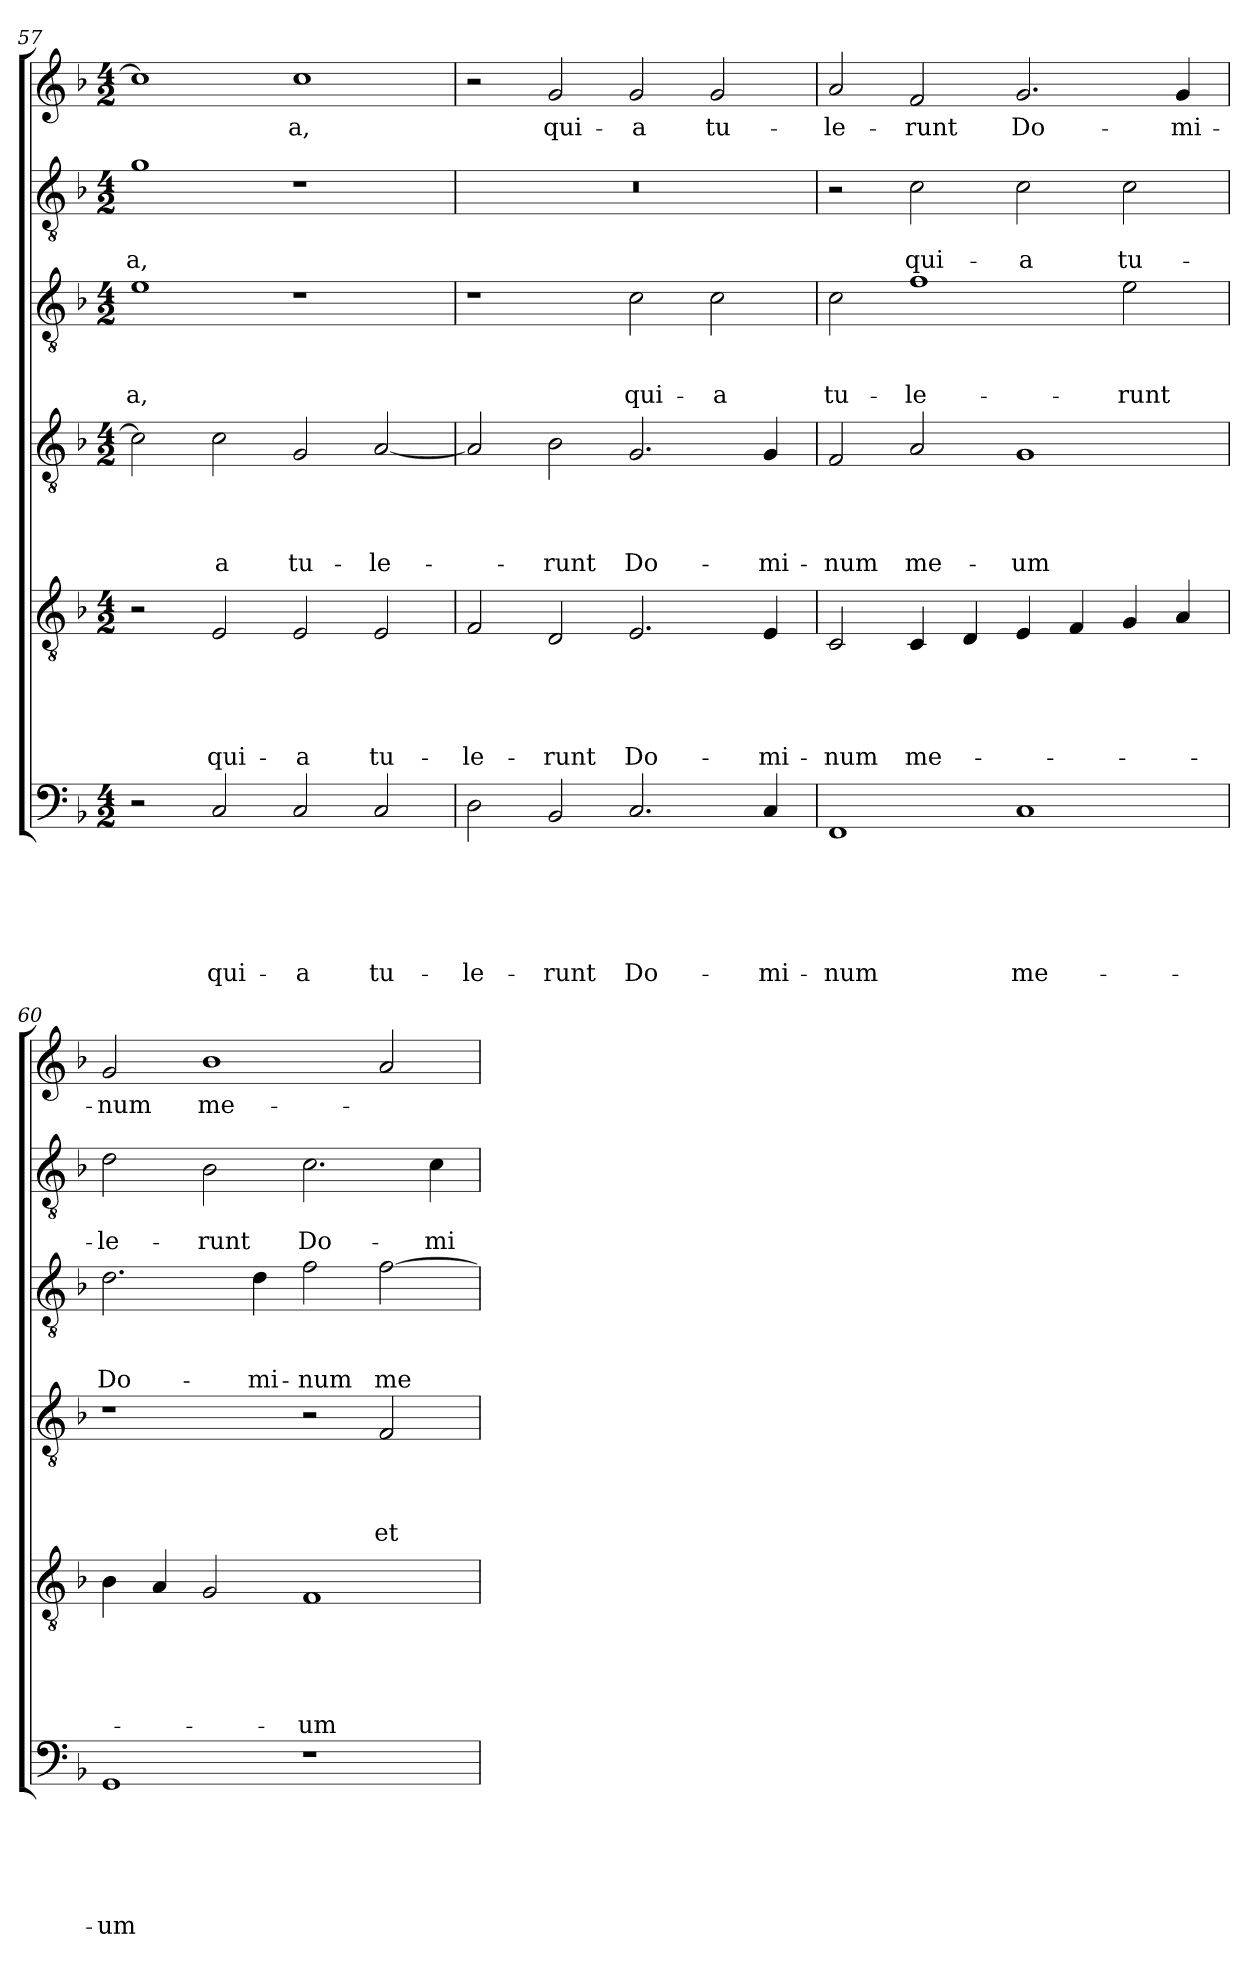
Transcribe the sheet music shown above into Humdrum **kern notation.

**kern	**text	**text	**text	**text	**text	**text	**kern	**text	**text	**text	**text	**text	**kern	**text	**text	**text	**text	**kern	**text	**text	**text	**kern	**text	**text	**kern	**text
*part6	*part6	*part6	*part6	*part6	*part6	*part6	*part5	*part5	*part5	*part5	*part5	*part5	*part4	*part4	*part4	*part4	*part4	*part3	*part3	*part3	*part3	*part2	*part2	*part2	*part1	*part1
*staff6	*staff6	*staff6	*staff6	*staff6	*staff6	*staff6	*staff5	*staff5	*staff5	*staff5	*staff5	*staff5	*staff4	*staff4	*staff4	*staff4	*staff4	*staff3	*staff3	*staff3	*staff3	*staff2	*staff2	*staff2	*staff1	*staff1
*clefF4	*	*	*	*	*	*	*clefGv2	*	*	*	*	*	*clefGv2	*	*	*	*	*clefGv2	*	*	*	*clefGv2	*	*	*clefG2	*
*k[b-]	*	*	*	*	*	*	*k[b-]	*	*	*	*	*	*k[b-]	*	*	*	*	*k[b-]	*	*	*	*k[b-]	*	*	*k[b-]	*
*F:	*	*	*	*	*	*	*F:	*	*	*	*	*	*F:	*	*	*	*	*F:	*	*	*	*F:	*	*	*F:	*
*M4/2	*	*	*	*	*	*	*M4/2	*	*	*	*	*	*M4/2	*	*	*	*	*M4/2	*	*	*	*M4/2	*	*	*M4/2	*
=57	=57	=57	=57	=57	=57	=57	=57	=57	=57	=57	=57	=57	=57	=57	=57	=57	=57	=57	=57	=57	=57	=57	=57	=57	=57	=57
2r	.	.	.	.	.	.	2r	.	.	.	.	.	2c\]	.	.	.	.	1e	.	.	-a,	1g	.	-a,	1cc]	.
2C/	.	.	.	.	.	qui-	2E/	.	.	.	.	qui-	2c\	.	.	.	-a	.	.	.	.	.	.	.	.	.
2C/	.	.	.	.	.	-a	2E/	.	.	.	.	-a	2G/	.	.	.	tu-	1r	.	.	.	1r	.	.	1cc	-a,
2C/	.	.	.	.	.	tu-	2E/	.	.	.	.	tu-	[2A/	.	.	.	-le-	.	.	.	.	.	.	.	.	.
=58	=58	=58	=58	=58	=58	=58	=58	=58	=58	=58	=58	=58	=58	=58	=58	=58	=58	=58	=58	=58	=58	=58	=58	=58	=58	=58
2D\	.	.	.	.	.	-le-	2F/	.	.	.	.	-le-	2A/]	.	.	.	.	1r	.	.	.	0r	.	.	2r	.
2BB-/	.	.	.	.	.	-runt	2D/	.	.	.	.	-runt	2B-\	.	.	.	-runt	.	.	.	.	.	.	.	2g/	qui-
2.C/	.	.	.	.	.	Do-	2.E/	.	.	.	.	Do-	2.G/	.	.	.	Do-	2c\	.	.	qui-	.	.	.	2g/	-a
.	.	.	.	.	.	.	.	.	.	.	.	.	.	.	.	.	.	2c\	.	.	-a	.	.	.	2g/	tu-
4C/	.	.	.	.	.	-mi-	4E/	.	.	.	.	-mi-	4G/	.	.	.	-mi-	.	.	.	.	.	.	.	.	.
=59	=59	=59	=59	=59	=59	=59	=59	=59	=59	=59	=59	=59	=59	=59	=59	=59	=59	=59	=59	=59	=59	=59	=59	=59	=59	=59
1FF	.	.	.	.	.	-num	2C/	.	.	.	.	-num	2F/	.	.	.	-num	2c\	.	.	tu-	2r	.	.	2a/	-le-
.	.	.	.	.	.	.	4C/	.	.	.	.	me-	2A/	.	.	.	me-	1f	.	.	-le-	2c\	.	qui-	2f/	-runt
.	.	.	.	.	.	.	4D/	.	.	.	.	.	.	.	.	.	.	.	.	.	.	.	.	.	.	.
1C	.	.	.	.	.	me-	4E/	.	.	.	.	.	1G	.	.	.	-um	.	.	.	.	2c\	.	-a	2.g/	Do-
.	.	.	.	.	.	.	4F/	.	.	.	.	.	.	.	.	.	.	.	.	.	.	.	.	.	.	.
.	.	.	.	.	.	.	4G/	.	.	.	.	.	.	.	.	.	.	2e\	.	.	-runt	2c\	.	tu-	.	.
.	.	.	.	.	.	.	4A/	.	.	.	.	.	.	.	.	.	.	.	.	.	.	.	.	.	4g/	-mi-
=60	=60	=60	=60	=60	=60	=60	=60	=60	=60	=60	=60	=60	=60	=60	=60	=60	=60	=60	=60	=60	=60	=60	=60	=60	=60	=60
1GG	.	.	.	.	.	-um	4B-\	.	.	.	.	.	1r	.	.	.	.	2.d\	.	.	Do-	2d\	.	-le-	2g/	-num
.	.	.	.	.	.	.	4A/	.	.	.	.	.	.	.	.	.	.	.	.	.	.	.	.	.	.	.
.	.	.	.	.	.	.	2G/	.	.	.	.	.	.	.	.	.	.	.	.	.	.	2B-\	.	-runt	1b-	me-
.	.	.	.	.	.	.	.	.	.	.	.	.	.	.	.	.	.	4d\	.	.	-mi-	.	.	.	.	.
1r	.	.	.	.	.	.	1F	.	.	.	.	-um	2r	.	.	.	.	2f\	.	.	-num	2.c\	.	Do-	.	.
.	.	.	.	.	.	.	.	.	.	.	.	.	2F/	.	.	.	et	[2f\	.	.	me-	.	.	.	2a/	.
.	.	.	.	.	.	.	.	.	.	.	.	.	.	.	.	.	.	.	.	.	.	4c\	.	-mi-	.	.
=	=	=	=	=	=	=	=	=	=	=	=	=	=	=	=	=	=	=	=	=	=	=	=	=	=	=
*-	*-	*-	*-	*-	*-	*-	*-	*-	*-	*-	*-	*-	*-	*-	*-	*-	*-	*-	*-	*-	*-	*-	*-	*-	*-	*-
